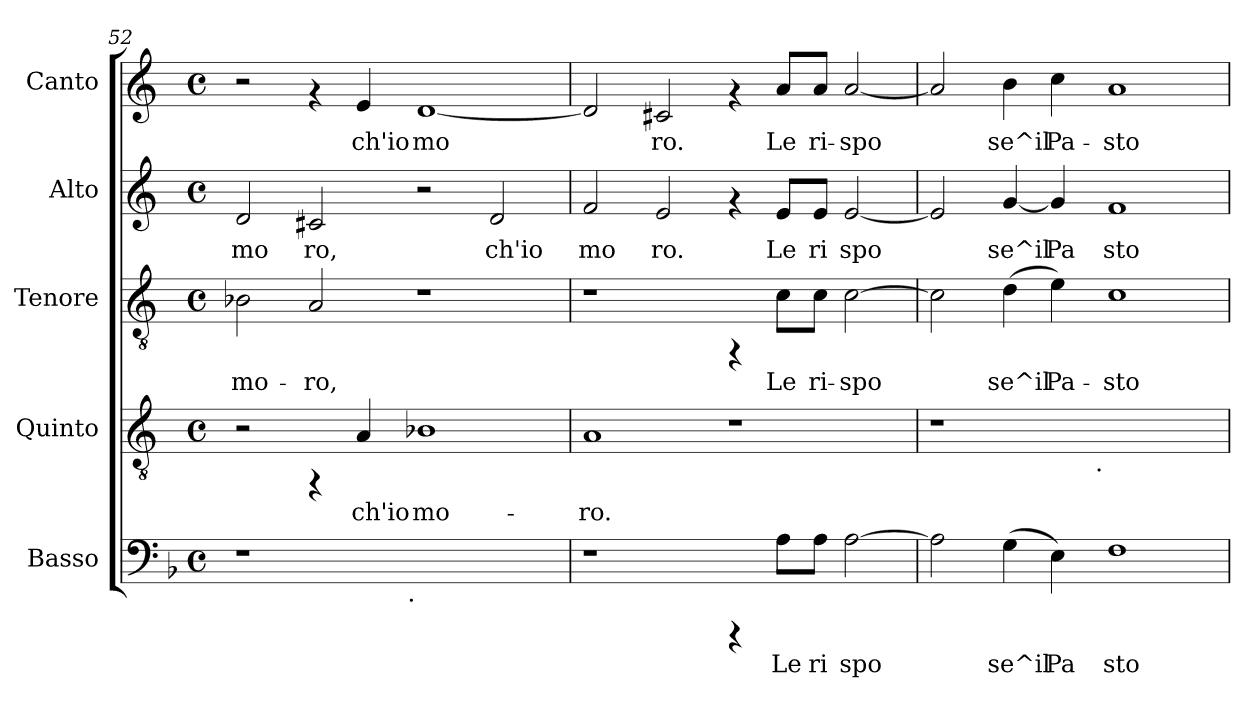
**kern	**text	**kern	**text	**kern	**text	**kern	**text	**kern	**text
*part5	*part5	*part4	*part4	*part3	*part3	*part2	*part2	*part1	*part1
*staff5	*staff5	*staff4	*staff4	*staff3	*staff3	*staff2	*staff2	*staff1	*staff1
*I"Basso	*	*I"Quinto	*	*I"Tenore	*	*I"Alto	*	*I"Canto	*
*I'Basso	*	*I'Quinto	*	*I'Tenore	*	*I'Alto	*	*I'Canto	*
*clefF4	*	*clefGv2	*	*clefGv2	*	*clefG2	*	*clefG2	*
*	*	*ITrd-3c-5	*	*ITrd-3c-5	*	*ITrd-3c-5	*	*ITrd-3c-5	*
*k[b-]	*	*k[b-]	*	*k[b-]	*	*k[b-]	*	*k[b-]	*
*F:	*	*F:	*	*F:	*	*F:	*	*F:	*
*M4/4	*	*M4/4	*	*M4/4	*	*M4/4	*	*M4/4	*
*met(c)	*	*met(c)	*	*met(c)	*	*met(c)	*	*met(c)	*
=52	=52	=52	=52	=52	=52	=52	=52	=52	=52
!	!	!	!	!	!LO:LY:b:cj	!	!LO:LY:b:cj	!	!
*^	*	*	*	*	*	*	*	*	*
1r	2ryy	.	2r	.	2e-X\	mo-	2g/	mo	2r	.
!	!	!	!	!	!	!LO:LY:b:cj	!	!LO:LY:b:cj	!	!
.	4ryy	.	4rFF	.	2d/	-ro,	2f#X/	ro,	4rf	.
!	!	!	!	!LO:LY:b:cj	!	!	!	!	!	!LO:LY:b:cj
.	8...ryy	.	4d/	ch'io	.	.	.	.	4a/	ch'io
!	!LO:TX:b:t=.	!	!	!	!	!	!	!	!	!
.	1ryy	.	.	.	.	.	.	.	.	.
!	!	!	!	!LO:LY:b:cj	!	!	!	!	!	!LO:LY:b:cj
1ryy	.	.	1e-X	mo-	1r	.	2r	.	[<1g	mo-
!	!	!	!	!	!	!	!	!LO:LY:b:cj	!	!
.	.	.	.	.	.	.	2g/	ch'io	.	.
.	64ryy	.	.	.	.	.	.	.	.	.
=53	=53	=53	=53	=53	=53	=53	=53	=53	=53	=53
!	!	!	!	!LO:LY:b:cj	!	!	!	!LO:LY:b:cj	!	!LO:LY:b:cj
*v	*v	*	*	*	*	*	*	*	*	*
1r	.	1d	-ro.	1r	.	2b-/	mo	2g/]	--
!	!	!	!	!	!	!	!LO:LY:b:cj	!	!LO:LY:b:cj
.	.	.	.	.	.	2a/	ro.	2f#X/	-ro.
4rCCC	.	1r	.	4rFF	.	4rf	.	4rf	.
!	!LO:LY:b:cj	!	!	!	!LO:LY:b:cj	!	!LO:LY:b:cj	!	!LO:LY:b:cj
8A\L	Le	.	.	8f\L	Le	8a/L	Le	8dd/L	Le
!	!LO:LY:b:cj	!	!	!	!LO:LY:b:cj	!	!LO:LY:b:cj	!	!LO:LY:b:cj
8A\J	ri	.	.	8f\J	ri-	8a/J	ri	8dd/J	ri-
!	!LO:LY:b:cj	!	!	!	!LO:LY:b:cj	!	!LO:LY:b:cj	!	!LO:LY:b:cj
[>2A\	spo	.	.	[>2f\	-spo-	[<2a/	spo	[<2dd/	-spo-
=54	=54	=54	=54	=54	=54	=54	=54	=54	=54
!	!LO:LY:b:cj	!	!	!	!LO:LY:b:cj	!	!LO:LY:b:cj	!	!LO:LY:b:cj
*	*	*^	*	*	*	*	*	*	*
2A\]	.	1r	2ryy	.	2f\]	--	2a/]	.	2dd/]	--
!	!LO:LY:b:cj	!	!	!	!	!LO:LY:b:cj	!	!LO:LY:b:cj	!	!LO:LY:b:cj
(<4G\	se^il	.	4...ryy	.	(<4g\	-se^il	[>4cc/	se^il	4ee\	-se^il
!	!LO:LY:b:cj	!	!	!	!	!LO:LY:b:cj	!	!LO:LY:b:cj	!	!LO:LY:b:cj
4E\)	Pa	.	.	.	4a\)	Pa-	4cc/]	Pa	4ff\	Pa-
!	!	!	!LO:TX:b:t=.	!	!	!	!	!	!	!
.	.	.	1ryy	.	.	.	.	.	.	.
!	!LO:LY:b:cj	!	!	!	!	!LO:LY:b:cj	!	!LO:LY:b:cj	!	!LO:LY:b:cj
1F	sto	1ryy	.	.	1f	-sto-	1b-	sto	1dd	-sto-
.	.	.	32ryy	.	.	.	.	.	.	.
*	*	*v	*v	*	*	*	*	*	*	*
=	=	=	=	=	=	=	=	=	=
*-	*-	*-	*-	*-	*-	*-	*-	*-	*-
